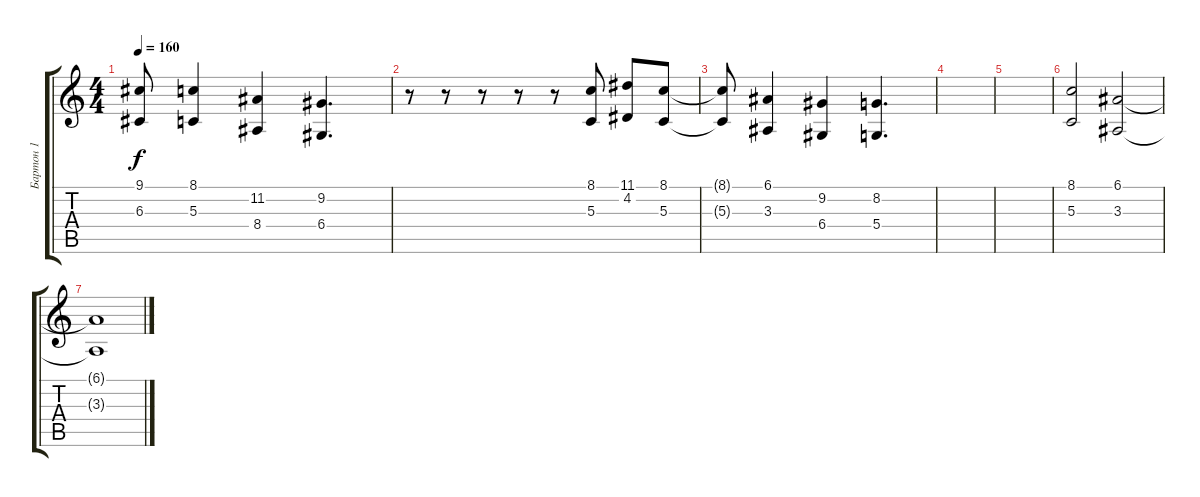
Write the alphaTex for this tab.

\track ("Бартон 1" "Бартон 1") {instrument pad1newage}
\staff {score tabs}
\tuning (E4 B3 G3 D3 A2 E2) {hide}
\ts (4 4)
\tempo 160
\clef g2
\ks c
(9.1{t} 6.3{t}).8{dy f} (8.1 5.3).4 (11.2 8.4).4 (9.2 6.4).4{d} |
r.8 r.8 r.8 r.8 r.8 (8.1 5.3).8 (11.1 4.2).8 (8.1 5.3).8 |
(8.1{t} 5.3{t}).8 (6.1 3.3).4 (9.2 6.4).4 (8.2 5.4).4{d} |
|
|
(8.1 5.3).2 (6.1 3.3).2 |
(6.1{t} 3.3{t}).1
